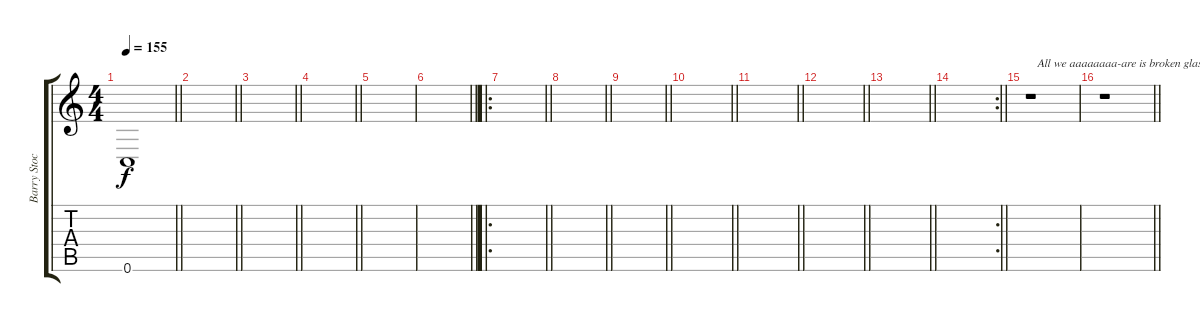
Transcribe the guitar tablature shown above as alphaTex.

\track ("Barry Stock" "Barry Stoc") {instrument distortionguitar}
\staff {score tabs}
\tuning (D4 A3 F3 C3 G2 C2) {hide}
\ts (4 4)
\tempo 155
\clef g2
\barLineRight lightlight
\ks c
0.6{t}.1{dy f} |
\barLineRight lightlight
|
\barLineRight lightlight
|
\barLineRight lightlight
|
|
\barLineRight lightlight
|
\ro
\section ("" "")
\barLineRight lightlight
|
\barLineRight lightlight
|
\barLineRight lightlight
|
\barLineRight lightlight
|
\barLineRight lightlight
|
\barLineRight lightlight
|
\barLineRight lightlight
|
\rc 2
\barLineRight lightlight
|
r.1{txt "  All we aaaaaaaa-are is broken glass"} |
\barLineRight lightlight
r.1
